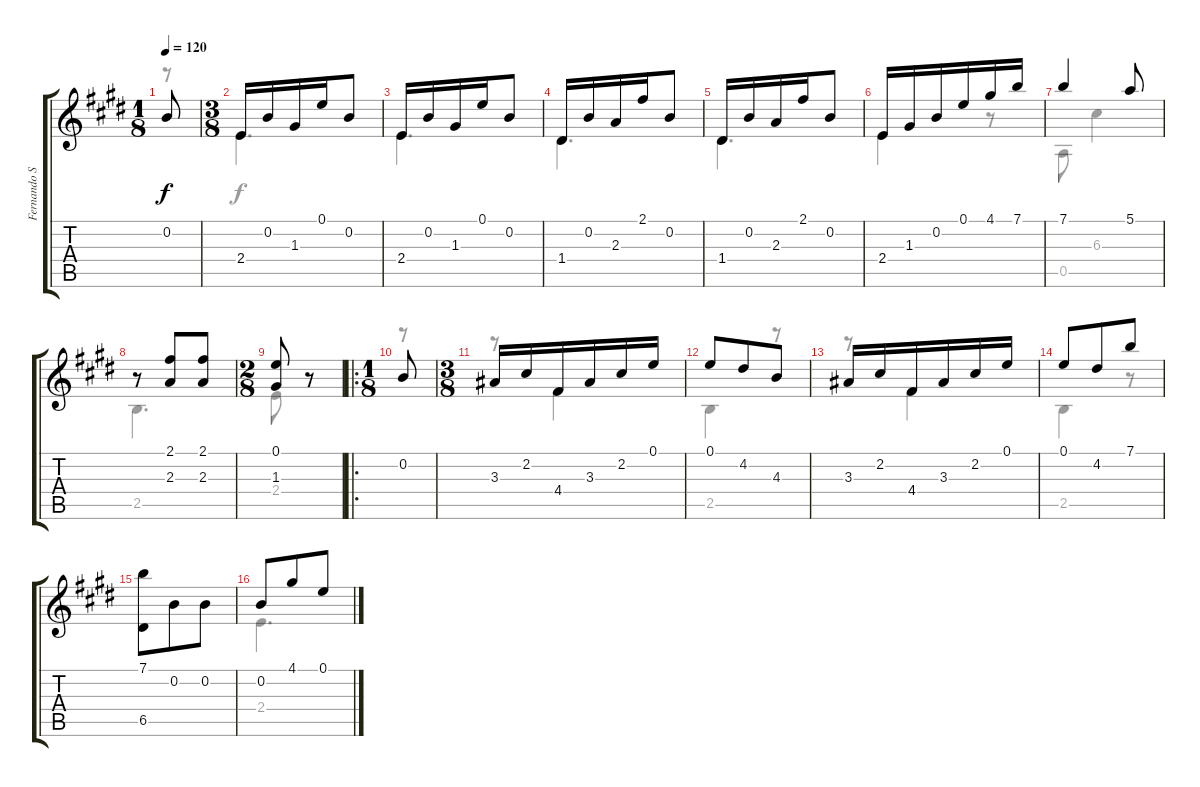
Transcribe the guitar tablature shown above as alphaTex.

\track ("Fernando Sor" "Fernando S") {instrument acousticguitarnylon}
\staff {score tabs}
\tuning (E4 B3 G3 D3 A2 E2) {hide}
\voice
\ts (1 8)
\tempo 120
\clef g2
\ks e
0.2.8{dy f instrument acousticguitarnylon} |
\ts (3 8)
\ks c#minor
2.4.16 0.2.16 1.3.16 0.1.16 0.2.8 |
2.4.16 0.2.16 1.3.16 0.1.16 0.2.8 |
1.4.16 0.2.16 2.3.16 2.1.16 0.2.8 |
1.4.16 0.2.16 2.3.16 2.1.16 0.2.8 |
\ks e
2.4.16 1.3.16 0.2.16 0.1.16 4.1.16 7.1.16 |
\ks c#minor
7.1.4 5.1.8 |
r.8 (2.1 2.3).8 (2.1 2.3).8 |
\ts (2 8)
(0.1 1.3).8 r.8 |
\ro
\ts (1 8)
0.2.8 |
\ts (3 8)
3.3.16 2.2.16 4.4.16 3.3.16 2.2.16 0.1.16 |
\ks e
0.1.8 4.2.8 4.3.8 |
\ks c#minor
3.3.16 2.2.16 4.4.16 3.3.16 2.2.16 0.1.16 |
0.1.8 4.2.8 7.1.8 |
(7.1 6.5).8 0.2.8 0.2.8 |
0.2.8 4.1.8 0.1.8
\voice
\clef g2
\ottava regular
\simile none
\ks e
r.8{dy f} |
\ks c#minor
2.4.4{d} |
2.4.4{d} |
1.4.4{d} |
1.4.4{d} |
\ks e
2.4.4 r.8 |
\ks c#minor
0.5.8 6.3.4 |
2.5.4{d} |
2.4.8 r.8 |
r.8 |
r.8 4.4.4 |
\ks e
2.5.4 r.8 |
\ks c#minor
r.8 4.4.4 |
2.5.4 r.8 |
|
2.4.4{d}
